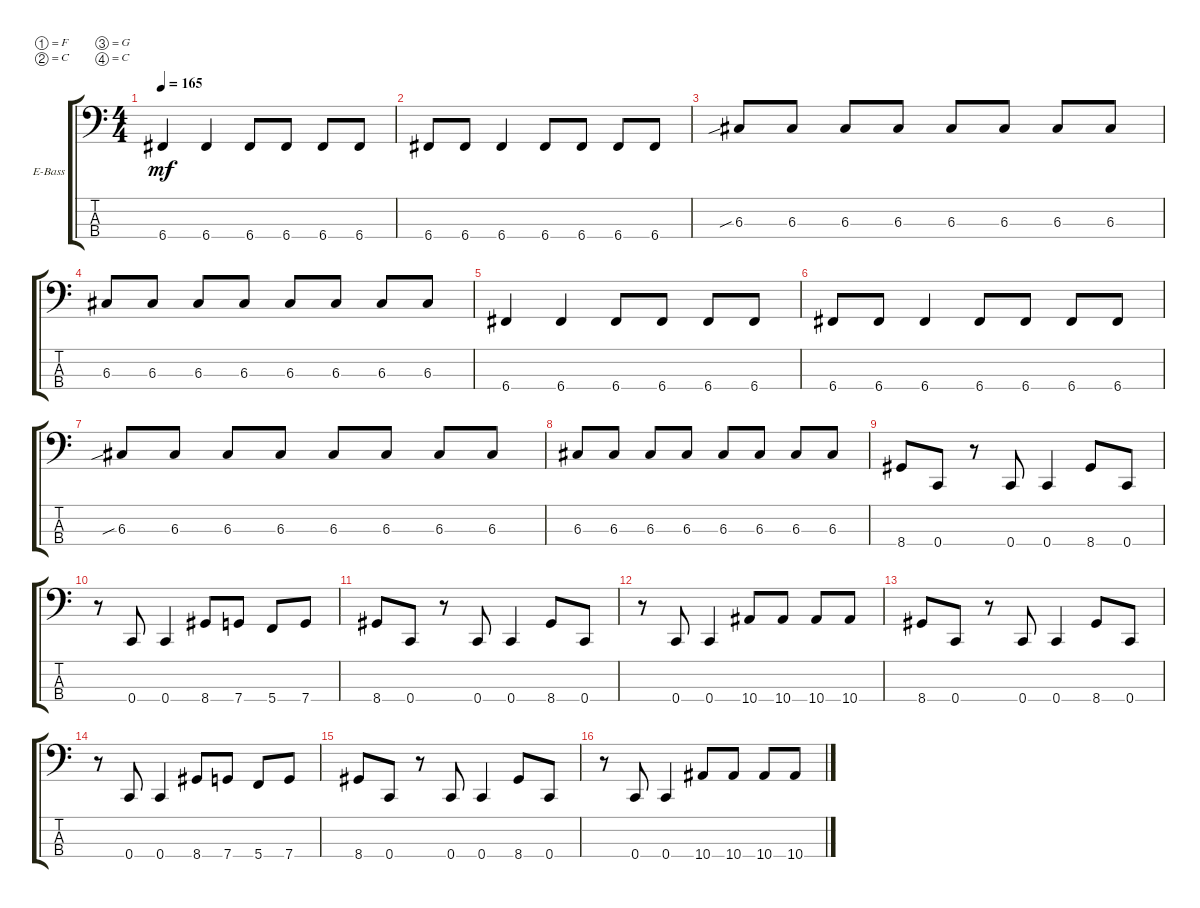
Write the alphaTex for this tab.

\defaultSystemsLayout 4
\bracketExtendMode groupsimilarinstruments
\firstSystemTrackNameOrientation horizontal
\otherSystemsTrackNameOrientation horizontal
\track ("Electric Bass" "E-Bass") {instrument electricbassfinger}
\staff {score tabs}
\tuning (F2 C2 G1 C1)
\ts (4 4)
\tempo 165
\clef f4
\scale
0.333333
\ks c
6.4.4{dy mf} 6.4.4 6.4.8 6.4.8 6.4.8 6.4.8 |
\scale
0.333333 6.4.8 6.4.8 6.4.4 6.4.8 6.4.8 6.4.8 6.4.8 |
\scale
0.333333 6.3{sib}.8 6.3.8 6.3.8 6.3.8 6.3.8 6.3.8 6.3.8 6.3.8 |
\scale
0.333333 6.3.8 6.3.8 6.3.8 6.3.8 6.3.8 6.3.8 6.3.8 6.3.8 |
\scale
0.333333 6.4.4 6.4.4 6.4.8 6.4.8 6.4.8 6.4.8 |
\scale
0.333333 6.4.8 6.4.8 6.4.4 6.4.8 6.4.8 6.4.8 6.4.8 |
\scale
0.333333 6.3{sib}.8 6.3.8 6.3.8 6.3.8 6.3.8 6.3.8 6.3.8 6.3.8 |
\scale
0.333333 6.3.8 6.3.8 6.3.8 6.3.8 6.3.8 6.3.8 6.3.8 6.3.8 |
\scale
0.333333 8.4.8 0.4.8 r.8 0.4.8 0.4.4 8.4.8 0.4.8 |
\scale
0.333333 r.8 0.4.8 0.4.4 8.4.8 7.4.8 5.4.8 7.4.8 |
\scale
0.333333 8.4.8 0.4.8 r.8 0.4.8 0.4.4 8.4.8 0.4.8 |
\scale
0.333333 r.8 0.4.8 0.4.4 10.4.8 10.4.8 10.4.8 10.4.8 |
\scale
0.333333 8.4.8 0.4.8 r.8 0.4.8 0.4.4 8.4.8 0.4.8 |
\scale
0.333333 r.8 0.4.8 0.4.4 8.4.8 7.4.8 5.4.8 7.4.8 |
\scale
0.333333 8.4.8 0.4.8 r.8 0.4.8 0.4.4 8.4.8 0.4.8 |
\scale
0.333333 r.8 0.4.8 0.4.4 10.4.8 10.4.8 10.4.8 10.4.8
